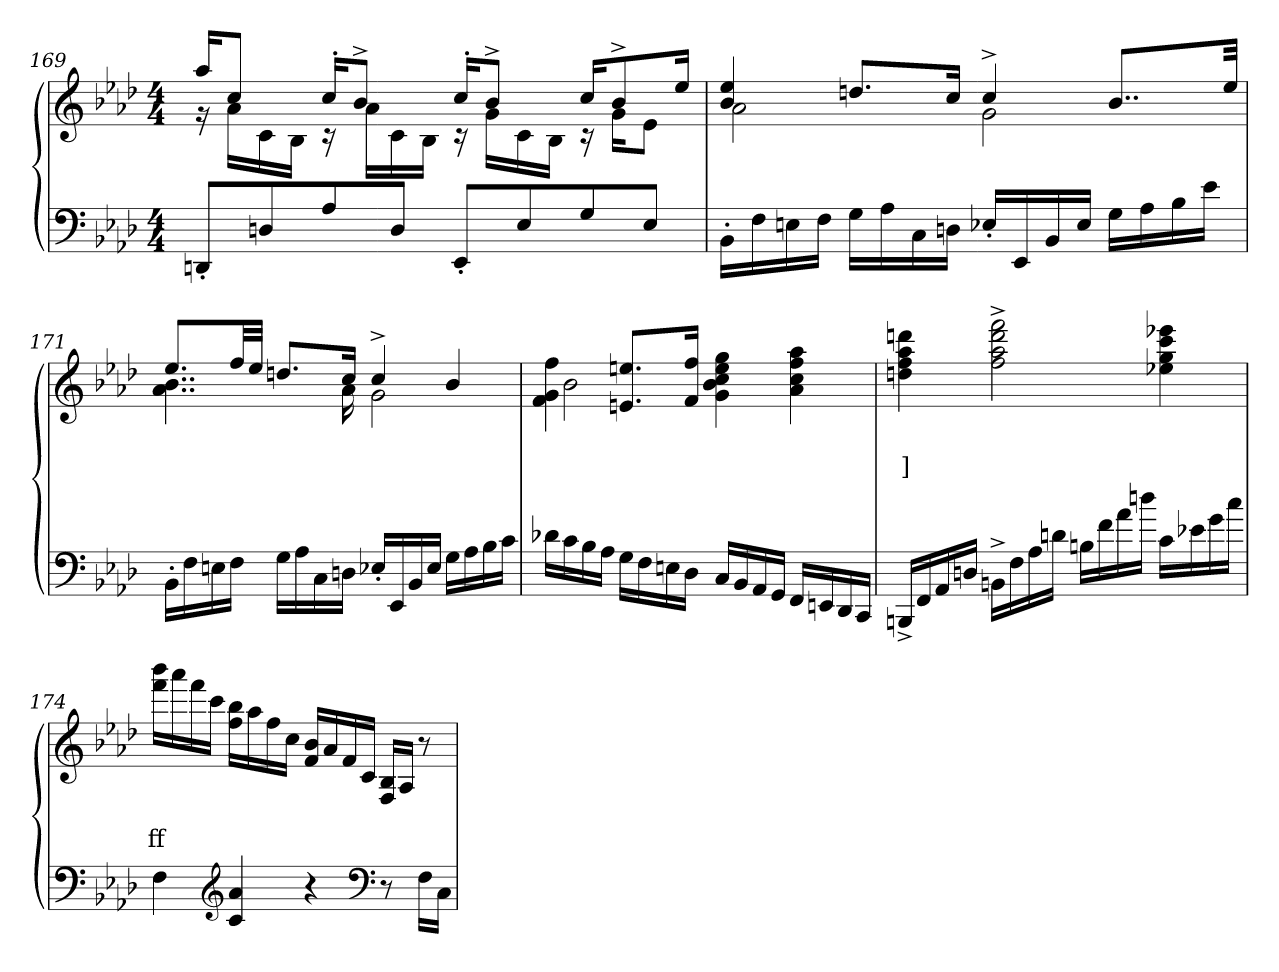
**kern	**kern	**text	**text
*part2	*part1	*part1	*part1
*staff2	*staff1	*staff1	*staff1
*clefF4	*clefG2	*	*
*k[b-e-a-d-]	*k[b-e-a-d-]	*	*
*M4/4	*M4/4	*	*
=169	=169	=169	=169
*	*^	*	*
8DDn'>L	16aa-KL	16r	.	.
.	8ccJ	16a-LL	.	.
8Dn	.	16c	.	.
.	16ryy	16B-JJ	.	.
8A-	16cc'>KL	16r	.	.
.	8b-^>J	16a-LL	.	.
8DJ	.	16c	.	.
.	16ryy	16B-JJ	.	.
8EE-'>L	16cc'>KL	16r	.	.
.	8b-^>J	16gLL	.	.
8E-	.	16c	.	.
.	16ryy	16B-JJ	.	.
8G	16ccKL	16r	.	.
.	8b-^>	16gKL	.	.
8E-J	.	8e-J	.	.
.	16ee-Jk	.	.	.
=170	=170	=170	=170	=170
16BB-'>LL	4ee- 4b-	2a-	.	.
16F	.	.	.	.
16En	.	.	.	.
16FJJ	.	.	.	.
16GLL	8.ddnL	.	.	.
16A-	.	.	.	.
16C	.	.	.	.
16DnJJ	16ccJk	.	.	.
16E-X'>LL	4cc^>	2g	.	.
16EE-	.	.	.	.
16BB-	.	.	.	.
16E-JJ	.	.	.	.
16GLL	8..b-L	.	.	.
16A-	.	.	.	.
16B-	.	.	.	.
16e-JJ	.	.	.	.
.	32ee-Jkk	.	.	.
=171	=171	=171	=171	=171
16BB-'>LL	8.ee-L	4..b- 4..a-	.	.
16F	.	.	.	.
16En	.	.	.	.
16FJJ	32ffLL	.	.	.
.	32ee-JJJ	.	.	.
16GLL	8.ddnL	.	.	.
16A-	.	.	.	.
16C	.	.	.	.
16DnJJ	16ccJk	16a-	.	.
16E-X'>LL	4cc^>	2g	.	.
16EE-	.	.	.	.
16BB-	.	.	.	.
16E-JJ	.	.	.	.
16GLL	4b-	.	.	.
16A-	.	.	.	.
16B-	.	.	.	.
16cJJ	.	.	.	.
=172	=172	=172	=172	=172
16d-XLL	4ff\ 4g\ 4f\	16ryy	.	.
16c	.	2b-	.	.
16B-	.	.	.	.
16A-JJ	.	.	.	.
16GLL	8.een 8.enL	.	.	.
16F	.	.	.	.
16En	.	.	.	.
16D-JJ	16ff 16fJk	.	.	.
16CLL	4gg\ 4ee\ 4cc\ 4b-\ 4g\	.	.	.
16BB-	.	4..ryy	.	.
16AA-	.	.	.	.
16GGJJ	.	.	.	.
16FFLL	4aa- 4ff 4cc 4a-	.	.	.
16EEn	.	.	.	.
16DD-	.	.	.	.
16CCJJ	.	.	.	.
*	*v	*v	*	*
=173	=173	=173	=173
16BBBn^>LL	4dddn 4aa- 4ff 4ddn	.	]
16FF	.	.	.
16AA-	.	.	.
16DnJJ	.	.	.
16BBn^>LL	2fff^> 2ddd^> 2aa-^> 2ff^>	.	.
16F	.	.	.
16A-	.	.	.
16dnJJ	.	.	.
16Bn/LL	.	.	.
16f\	.	.	.
16a-\	.	.	.
16ddn\JJ	.	.	.
16cLL	4eee-X\ 4ccc\ 4gg\ 4ee-X\	.	.
16e-X	.	.	.
16g	.	.	.
16ccJJ	.	.	.
=174	=174	=174	=174
4F	16bbb- 16fffLL	.	ff
.	16aaa-	.	.
.	16fff	.	.
.	16cccJJ	.	.
*clefG2	*	*	*
4a- 4c	16bb- 16ffLL	.	.
.	16aa-	.	.
.	16ff	.	.
.	16ccJJ	.	.
4r	16b- 16fLL	.	.
.	16a-	.	.
.	16f	.	.
.	16cJJ	.	.
*clefF4	*	*	*
8r	16B- 16FLL	.	.
.	16A-JJ	.	.
16FLL	8r	.	.
16CJJ	.	.	.
=	=	=	=
*-	*-	*-	*-
